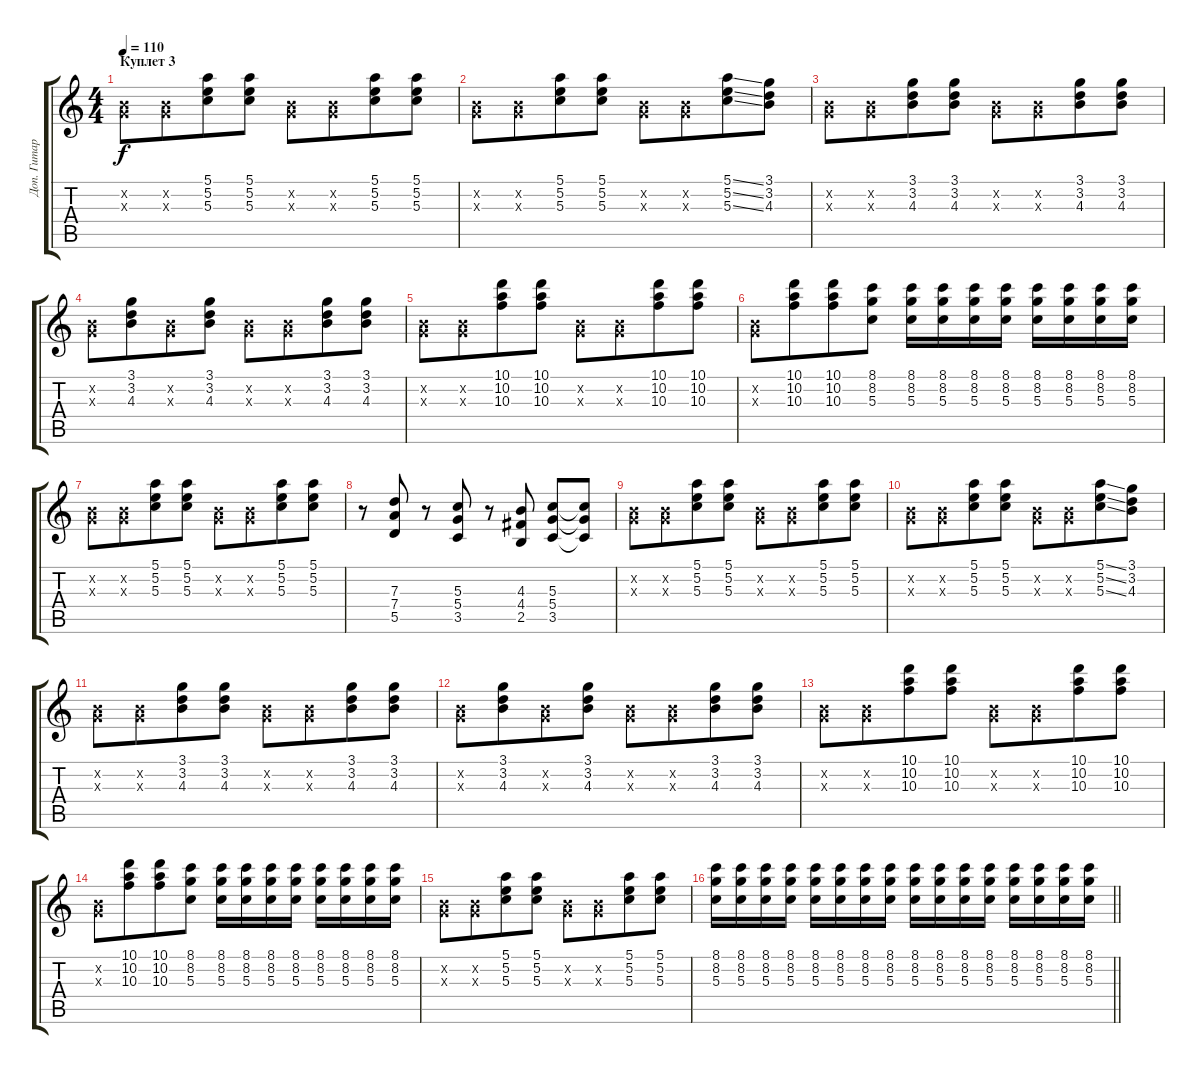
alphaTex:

\track ("Доп. Гитара" "Доп. Гитар") {instrument electricguitarmuted}
\staff {score tabs}
\tuning (E4 B3 G3 D3 A2 E2) {hide}
\ts (4 4)
\section ("" "Куплет 3")
\tempo 110
\clef g2
\ks c
(0.2{x} 0.3{x}).8{dy f} (0.2{x} 0.3{x}).8{beam merge} (5.1 5.2 5.3).8{beam merge} (5.1 5.2 5.3).8 (0.2{x} 0.3{x}).8 (0.2{x} 0.3{x}).8{beam merge} (5.1 5.2 5.3).8{beam merge} (5.1 5.2 5.3).8 |
(0.2{x} 0.3{x}).8 (0.2{x} 0.3{x}).8{beam merge} (5.1 5.2 5.3).8{beam merge} (5.1 5.2 5.3).8 (0.2{x} 0.3{x}).8 (0.2{x} 0.3{x}).8{beam merge} (5.1{ss} 5.2{ss} 5.3{ss}).8{beam merge} (3.1 3.2 4.3).8 |
(0.2{x} 0.3{x}).8 (0.2{x} 0.3{x}).8{beam merge} (3.1 3.2 4.3).8{beam merge} (3.1 3.2 4.3).8 (0.2{x} 0.3{x}).8 (0.2{x} 0.3{x}).8{beam merge} (3.1 3.2 4.3).8{beam merge} (3.1 3.2 4.3).8 |
(0.2{x} 0.3{x}).8{beam merge} (3.1 3.2 4.3).8{beam merge} (0.2{x} 0.3{x}).8{beam merge} (3.1 3.2 4.3).8 (0.2{x} 0.3{x}).8 (0.2{x} 0.3{x}).8{beam merge} (3.1 3.2 4.3).8{beam merge} (3.1 3.2 4.3).8 |
(0.2{x} 0.3{x}).8 (0.2{x} 0.3{x}).8{beam merge} (10.1 10.2 10.3).8{beam merge} (10.1 10.2 10.3).8 (0.2{x} 0.3{x}).8 (0.2{x} 0.3{x}).8{beam merge} (10.1 10.2 10.3).8{beam merge} (10.1 10.2 10.3).8 |
(0.2{x} 0.3{x}).8{beam merge} (10.1 10.2 10.3).8{beam merge} (10.1 10.2 10.3).8 (8.1 8.2 5.3).8 (8.1 8.2 5.3).16 (8.1 8.2 5.3).16{beam merge} (8.1 8.2 5.3).16 (8.1 8.2 5.3).16 (8.1 8.2 5.3).16 (8.1 8.2 5.3).16{beam merge} (8.1 8.2 5.3).16 (8.1 8.2 5.3).16 |
(0.2{x} 0.3{x}).8 (0.2{x} 0.3{x}).8{beam merge} (5.1 5.2 5.3).8{beam merge} (5.1 5.2 5.3).8 (0.2{x} 0.3{x}).8 (0.2{x} 0.3{x}).8{beam merge} (5.1 5.2 5.3).8{beam merge} (5.1 5.2 5.3).8 |
r.8 (7.3 7.4 5.5).8 r.8 (5.3 5.4 3.5).8 r.8 (4.3 4.4 2.5).8 (5.3 5.4 3.5).8 (5.3{t} 5.4{t} 3.5{t}).8 |
(0.2{x} 0.3{x}).8 (0.2{x} 0.3{x}).8{beam merge} (5.1 5.2 5.3).8{beam merge} (5.1 5.2 5.3).8 (0.2{x} 0.3{x}).8 (0.2{x} 0.3{x}).8{beam merge} (5.1 5.2 5.3).8{beam merge} (5.1 5.2 5.3).8 |
(0.2{x} 0.3{x}).8 (0.2{x} 0.3{x}).8{beam merge} (5.1 5.2 5.3).8{beam merge} (5.1 5.2 5.3).8 (0.2{x} 0.3{x}).8 (0.2{x} 0.3{x}).8{beam merge} (5.1{ss} 5.2{ss} 5.3{ss}).8{beam merge} (3.1 3.2 4.3).8 |
(0.2{x} 0.3{x}).8 (0.2{x} 0.3{x}).8{beam merge} (3.1 3.2 4.3).8{beam merge} (3.1 3.2 4.3).8 (0.2{x} 0.3{x}).8 (0.2{x} 0.3{x}).8{beam merge} (3.1 3.2 4.3).8{beam merge} (3.1 3.2 4.3).8 |
(0.2{x} 0.3{x}).8{beam merge} (3.1 3.2 4.3).8{beam merge} (0.2{x} 0.3{x}).8{beam merge} (3.1 3.2 4.3).8 (0.2{x} 0.3{x}).8 (0.2{x} 0.3{x}).8{beam merge} (3.1 3.2 4.3).8{beam merge} (3.1 3.2 4.3).8 |
(0.2{x} 0.3{x}).8 (0.2{x} 0.3{x}).8{beam merge} (10.1 10.2 10.3).8{beam merge} (10.1 10.2 10.3).8 (0.2{x} 0.3{x}).8 (0.2{x} 0.3{x}).8{beam merge} (10.1 10.2 10.3).8{beam merge} (10.1 10.2 10.3).8 |
(0.2{x} 0.3{x}).8{beam merge} (10.1 10.2 10.3).8{beam merge} (10.1 10.2 10.3).8 (8.1 8.2 5.3).8 (8.1 8.2 5.3).16 (8.1 8.2 5.3).16{beam merge} (8.1 8.2 5.3).16 (8.1 8.2 5.3).16 (8.1 8.2 5.3).16 (8.1 8.2 5.3).16{beam merge} (8.1 8.2 5.3).16 (8.1 8.2 5.3).16 |
(0.2{x} 0.3{x}).8 (0.2{x} 0.3{x}).8{beam merge} (5.1 5.2 5.3).8{beam merge} (5.1 5.2 5.3).8 (0.2{x} 0.3{x}).8 (0.2{x} 0.3{x}).8{beam merge} (5.1 5.2 5.3).8{beam merge} (5.1 5.2 5.3).8 |
\barLineRight lightlight
(8.1 8.2 5.3).16 (8.1 8.2 5.3).16{beam merge} (8.1 8.2 5.3).16 (8.1 8.2 5.3).16 (8.1 8.2 5.3).16 (8.1 8.2 5.3).16{beam merge} (8.1 8.2 5.3).16 (8.1 8.2 5.3).16 (8.1 8.2 5.3).16 (8.1 8.2 5.3).16{beam merge} (8.1 8.2 5.3).16 (8.1 8.2 5.3).16 (8.1 8.2 5.3).16 (8.1 8.2 5.3).16{beam merge} (8.1 8.2 5.3).16 (8.1 8.2 5.3).16
